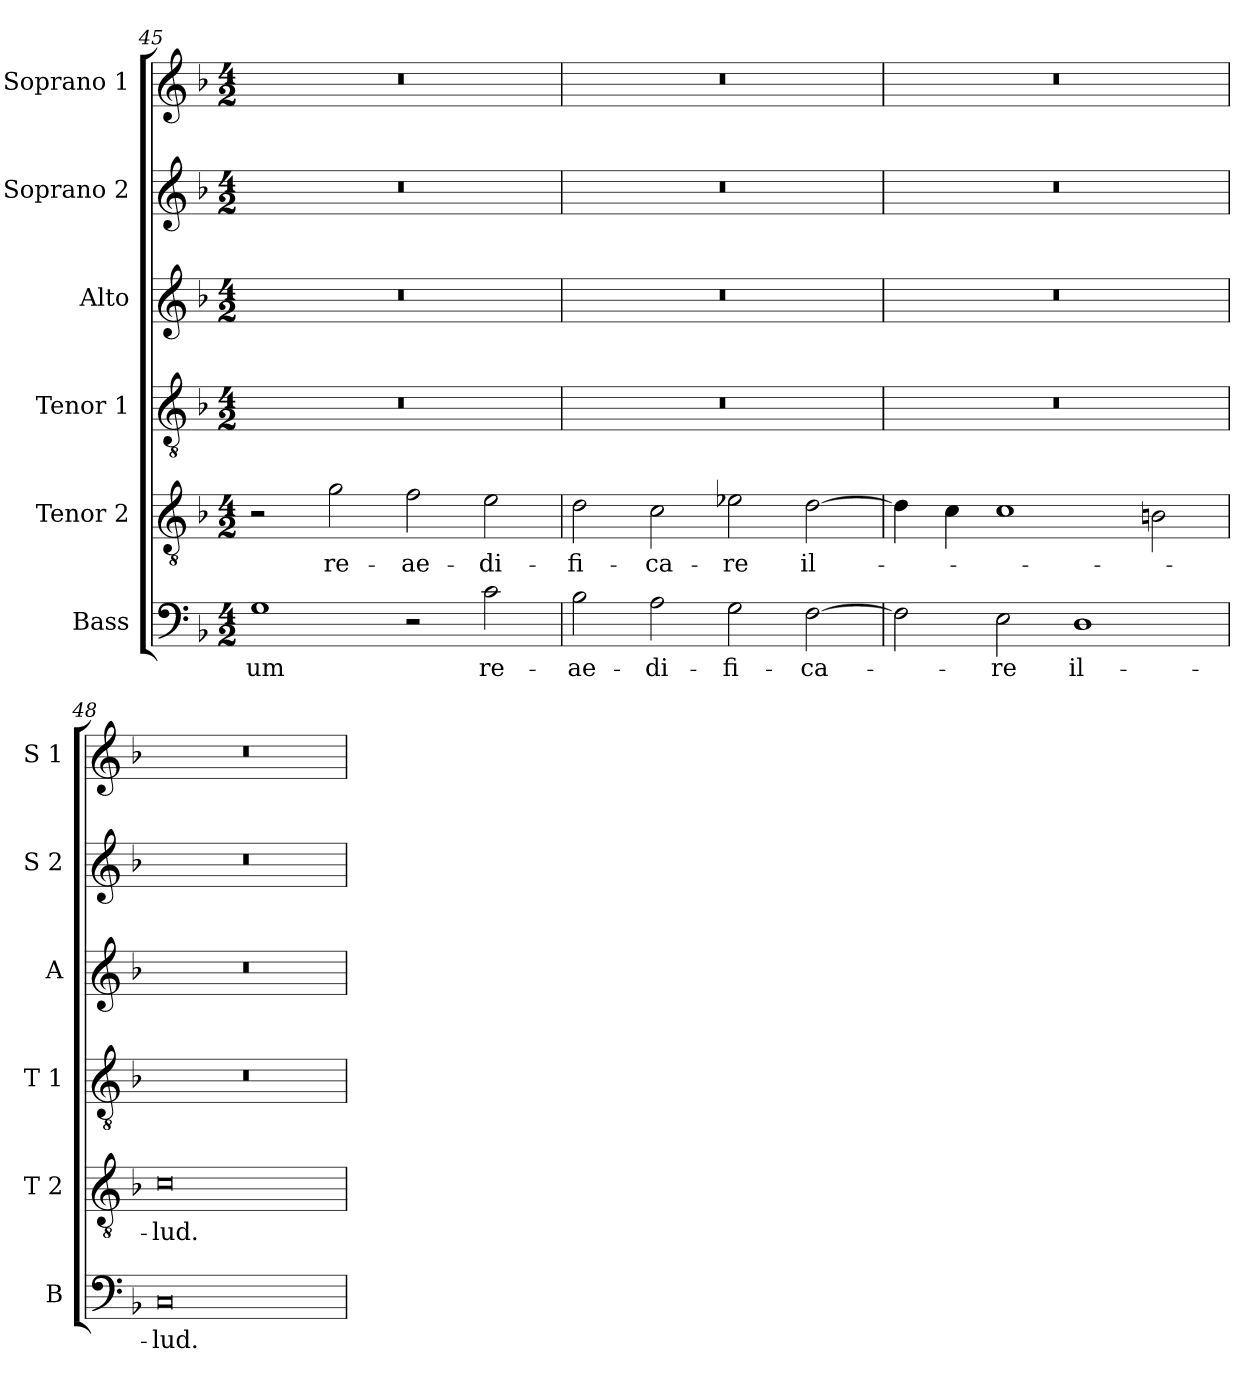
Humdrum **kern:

**kern	**text	**kern	**text	**kern	**kern	**kern	**kern
*part6	*part6	*part5	*part5	*part4	*part3	*part2	*part1
*staff6	*staff6	*staff5	*staff5	*staff4	*staff3	*staff2	*staff1
*I"Bass	*	*I"Tenor 2	*	*I"Tenor 1	*I"Alto	*I"Soprano 2	*I"Soprano 1
*I'B	*	*I'T 2	*	*I'T 1	*I'A	*I'S 2	*I'S 1
*clefF4	*	*clefGv2	*	*clefGv2	*clefG2	*clefG2	*clefG2
*k[b-]	*	*k[b-]	*	*k[b-]	*k[b-]	*k[b-]	*k[b-]
*F:	*	*F:	*	*F:	*F:	*F:	*F:
*M4/2	*	*M4/2	*	*M4/2	*M4/2	*M4/2	*M4/2
=45	=45	=45	=45	=45	=45	=45	=45
!	!LO:LY:b	!	!	!	!	!	!
1G	-um	2r	.	0r	0r	0r	0r
!	!	!	!LO:LY:b	!	!	!	!
.	.	2g\	re-	.	.	.	.
!	!	!	!LO:LY:b	!	!	!	!
2r	.	2f\	-ae-	.	.	.	.
!	!LO:LY:b	!	!	!	!	!	!
!	!	!	!LO:LY:b	!	!	!	!
2c\	re-	2e\	-di-	.	.	.	.
!!LO:LB:g=z
=46	=46	=46	=46	=46	=46	=46	=46
!	!LO:LY:b	!	!	!	!	!	!
!	!	!	!LO:LY:b	!	!	!	!
2B-\	-ae-	2d\	-fi-	0r	0r	0r	0r
!	!LO:LY:b	!	!	!	!	!	!
!	!	!	!LO:LY:b	!	!	!	!
2A\	-di-	2c\	-ca-	.	.	.	.
!	!LO:LY:b	!	!	!	!	!	!
!	!	!	!LO:LY:b	!	!	!	!
2G\	-fi-	2e-X\	-re	.	.	.	.
!	!LO:LY:b	!	!	!	!	!	!
!	!	!	!LO:LY:b	!	!	!	!
[2F\	-ca-	[2d\	il-	.	.	.	.
=47	=47	=47	=47	=47	=47	=47	=47
2F\]	.	4d\]	.	0r	0r	0r	0r
.	.	4c\	.	.	.	.	.
!	!LO:LY:b	!	!	!	!	!	!
2E\	-re	1c	.	.	.	.	.
!	!LO:LY:b	!	!	!	!	!	!
1D	il-	.	.	.	.	.	.
.	.	2Bn\	.	.	.	.	.
=48	=48	=48	=48	=48	=48	=48	=48
!	!LO:LY:b	!	!	!	!	!	!
!	!	!	!LO:LY:b	!	!	!	!
0C	-lud.	0c	-lud.	0r	0r	0r	0r
=	=	=	=	=	=	=	=
*-	*-	*-	*-	*-	*-	*-	*-
